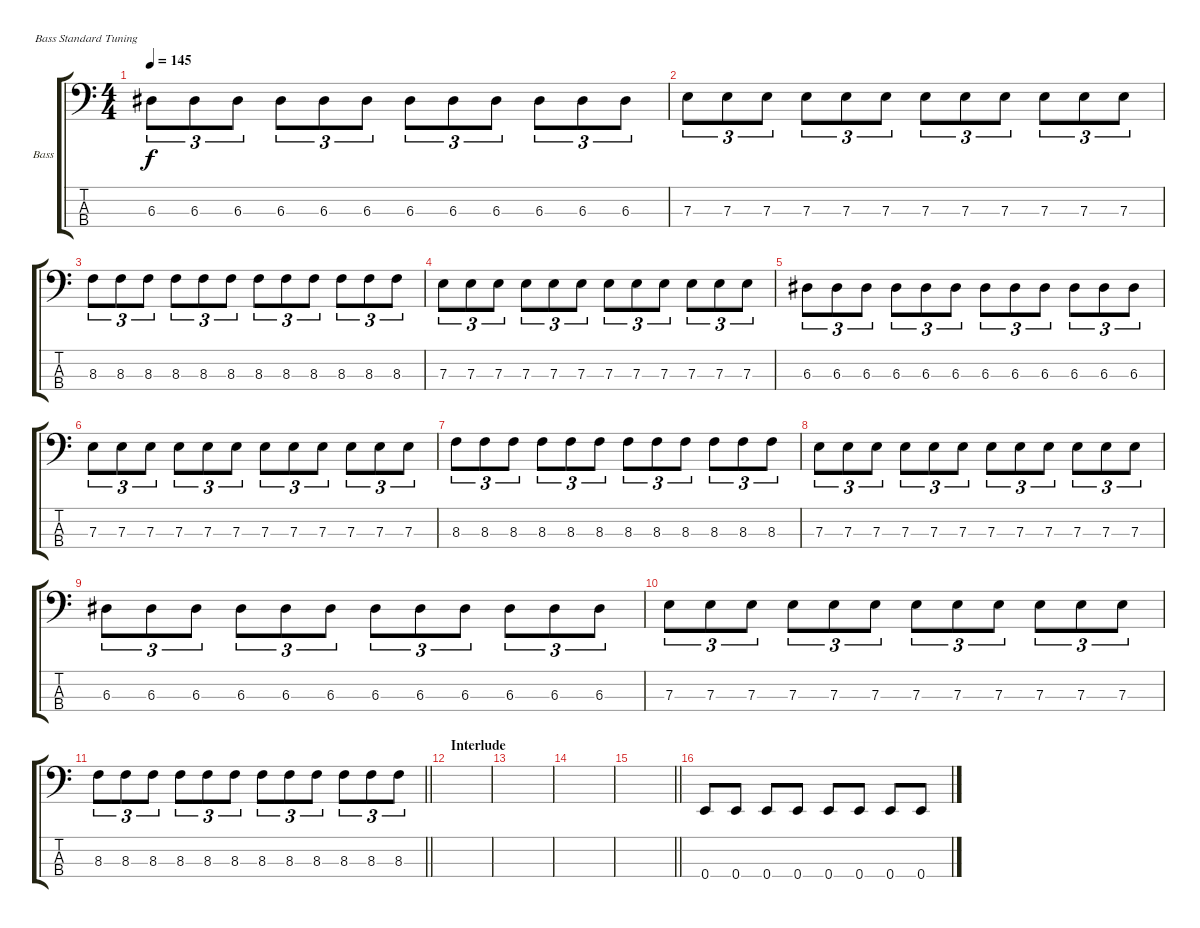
\defaultSystemsLayout 4
\bracketExtendMode groupsimilarinstruments
\firstSystemTrackNameOrientation horizontal
\otherSystemsTrackNameOrientation horizontal
\track ("Bass" "Bass") {instrument electricbassfinger}
\staff {score tabs}
\tuning (G2 D2 A1 E1)
\ts (4 4)
\tempo 145
\clef f4
\ks c
6.3.8{tu (3 2) dy f} 6.3.8{tu (3 2)} 6.3.8{tu (3 2)} 6.3.8{tu (3 2)} 6.3.8{tu (3 2)} 6.3.8{tu (3 2)} 6.3.8{tu (3 2)} 6.3.8{tu (3 2)} 6.3.8{tu (3 2)} 6.3.8{tu (3 2)} 6.3.8{tu (3 2)} 6.3.8{tu (3 2)} |
7.3.8{tu (3 2)} 7.3.8{tu (3 2)} 7.3.8{tu (3 2)} 7.3.8{tu (3 2)} 7.3.8{tu (3 2)} 7.3.8{tu (3 2)} 7.3.8{tu (3 2)} 7.3.8{tu (3 2)} 7.3.8{tu (3 2)} 7.3.8{tu (3 2)} 7.3.8{tu (3 2)} 7.3.8{tu (3 2)} |
8.3.8{tu (3 2)} 8.3.8{tu (3 2)} 8.3.8{tu (3 2)} 8.3.8{tu (3 2)} 8.3.8{tu (3 2)} 8.3.8{tu (3 2)} 8.3.8{tu (3 2)} 8.3.8{tu (3 2)} 8.3.8{tu (3 2)} 8.3.8{tu (3 2)} 8.3.8{tu (3 2)} 8.3.8{tu (3 2)} |
\scale
0.373737 7.3.8{tu (3 2)} 7.3.8{tu (3 2)} 7.3.8{tu (3 2)} 7.3.8{tu (3 2)} 7.3.8{tu (3 2)} 7.3.8{tu (3 2)} 7.3.8{tu (3 2)} 7.3.8{tu (3 2)} 7.3.8{tu (3 2)} 7.3.8{tu (3 2)} 7.3.8{tu (3 2)} 7.3.8{tu (3 2)} |
\scale
0.333333 6.3.8{tu (3 2)} 6.3.8{tu (3 2)} 6.3.8{tu (3 2)} 6.3.8{tu (3 2)} 6.3.8{tu (3 2)} 6.3.8{tu (3 2)} 6.3.8{tu (3 2)} 6.3.8{tu (3 2)} 6.3.8{tu (3 2)} 6.3.8{tu (3 2)} 6.3.8{tu (3 2)} 6.3.8{tu (3 2)} |
\scale
0.333333 7.3.8{tu (3 2)} 7.3.8{tu (3 2)} 7.3.8{tu (3 2)} 7.3.8{tu (3 2)} 7.3.8{tu (3 2)} 7.3.8{tu (3 2)} 7.3.8{tu (3 2)} 7.3.8{tu (3 2)} 7.3.8{tu (3 2)} 7.3.8{tu (3 2)} 7.3.8{tu (3 2)} 7.3.8{tu (3 2)} |
\scale
0.333333 8.3.8{tu (3 2)} 8.3.8{tu (3 2)} 8.3.8{tu (3 2)} 8.3.8{tu (3 2)} 8.3.8{tu (3 2)} 8.3.8{tu (3 2)} 8.3.8{tu (3 2)} 8.3.8{tu (3 2)} 8.3.8{tu (3 2)} 8.3.8{tu (3 2)} 8.3.8{tu (3 2)} 8.3.8{tu (3 2)} |
\scale
0.333333 7.3.8{tu (3 2)} 7.3.8{tu (3 2)} 7.3.8{tu (3 2)} 7.3.8{tu (3 2)} 7.3.8{tu (3 2)} 7.3.8{tu (3 2)} 7.3.8{tu (3 2)} 7.3.8{tu (3 2)} 7.3.8{tu (3 2)} 7.3.8{tu (3 2)} 7.3.8{tu (3 2)} 7.3.8{tu (3 2)} |
\scale
0.333333 6.3.8{tu (3 2)} 6.3.8{tu (3 2)} 6.3.8{tu (3 2)} 6.3.8{tu (3 2)} 6.3.8{tu (3 2)} 6.3.8{tu (3 2)} 6.3.8{tu (3 2)} 6.3.8{tu (3 2)} 6.3.8{tu (3 2)} 6.3.8{tu (3 2)} 6.3.8{tu (3 2)} 6.3.8{tu (3 2)} |
\scale
0.333333 7.3.8{tu (3 2)} 7.3.8{tu (3 2)} 7.3.8{tu (3 2)} 7.3.8{tu (3 2)} 7.3.8{tu (3 2)} 7.3.8{tu (3 2)} 7.3.8{tu (3 2)} 7.3.8{tu (3 2)} 7.3.8{tu (3 2)} 7.3.8{tu (3 2)} 7.3.8{tu (3 2)} 7.3.8{tu (3 2)} |
\scale
0.354167
\barLineRight lightlight
8.3.8{tu (3 2)} 8.3.8{tu (3 2)} 8.3.8{tu (3 2)} 8.3.8{tu (3 2)} 8.3.8{tu (3 2)} 8.3.8{tu (3 2)} 8.3.8{tu (3 2)} 8.3.8{tu (3 2)} 8.3.8{tu (3 2)} 8.3.8{tu (3 2)} 8.3.8{tu (3 2)} 8.3.8{tu (3 2)} |
\section ("" "Interlude")
\scale
0.322917 |
\scale
0.322917 |
\scale
0.333333 |
\scale
0.333333
\barLineRight lightlight
|
\scale
0.333333 0.4.8 0.4.8 0.4.8 0.4.8 0.4.8 0.4.8 0.4.8 0.4.8
